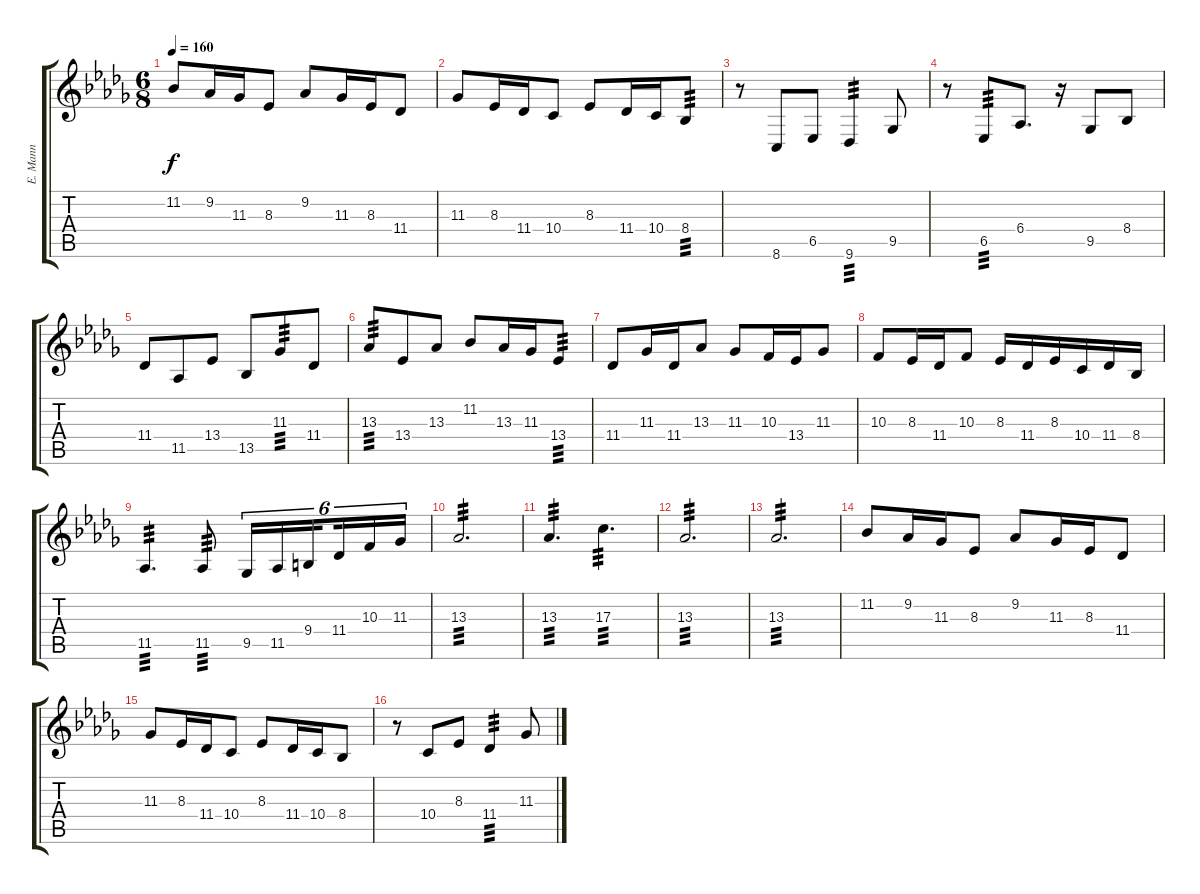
\track ("E. Mann" "E. Mann") {instrument vibraphone}
\staff {score tabs}
\tuning (E4 B3 G3 D3 A2 E2) {hide}
\ts (6 8)
\tempo 160
\clef g2
\ks db
11.2.8{dy f instrument vibraphone} 9.2.16 11.3.16 8.3.8 9.2.8 11.3.16 8.3.16 11.4.8 |
11.3.8 8.3.16 11.4.16 10.4.8 8.3.8 11.4.16 10.4.16 8.4.8{tp 3} |
r.8 8.6.8 6.5.8 9.6.4{tp 3} 9.5.8 |
r.8 6.5.8{tp 3} 6.4.8{d} r.16 9.5.8 8.4.8 |
11.4.8 11.5.8 13.4.8 13.5.8 11.3.8{tp 3} 11.4.8 |
13.3.8{tp 3} 13.4.8 13.3.8 11.2.8 13.3.16 11.3.16 13.4.8{tp 3} |
11.4.8 11.3.16 11.4.16 13.3.8 11.3.8 10.3.16 13.4.16 11.3.8 |
10.3.8 8.3.16 11.4.16 10.3.8 8.3.16 11.4.16 8.3.16 10.4.16 11.4.16 8.4.16 |
11.5.4{d tp 3} 11.5.8{tp 3} 9.5.16{tu (6 4)} 11.5.16{tu (6 4)} 9.4.16{tu (6 4) beam splitsecondary} 11.4.16{tu (6 4)} 10.3.16{tu (6 4)} 11.3.16{tu (6 4)} |
13.3.2{d tp 3} |
13.3.4{d tp 3} 17.3.4{d tp 3} |
13.3.2{d tp 3} |
13.3.2{d tp 3} |
11.2.8 9.2.16 11.3.16 8.3.8 9.2.8 11.3.16 8.3.16 11.4.8 |
11.3.8 8.3.16 11.4.16 10.4.8 8.3.8 11.4.16 10.4.16 8.4.8 |
r.8 10.4.8 8.3.8 11.4.4{tp 3} 11.3.8
